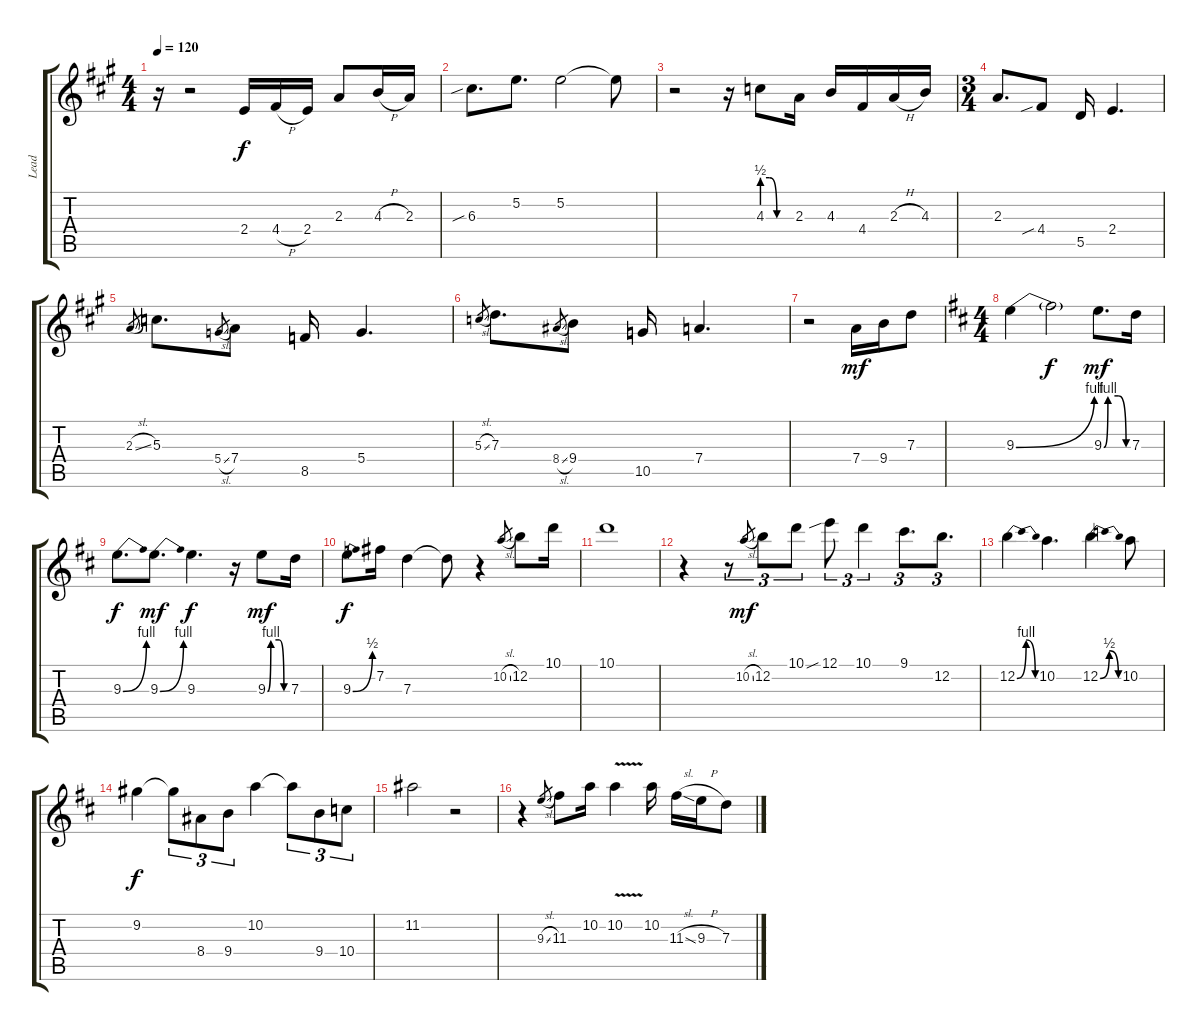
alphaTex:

\track ("Lead" "Lead") {instrument overdrivenguitar}
\staff {score tabs}
\tuning (E4 B3 G3 D3 A2 E2) {hide}
\ts (4 4)
\tempo 120
\clef g2
\ks a
r.16{dy f} r.2 2.4.16 4.4{h}.16 2.4.16 2.3.8 4.3{h}.16 2.3.16 |
6.3{sib}.8{d} 5.2.8{d} 5.2.2 5.2{t}.8 |
r.2 r.16 4.3{be (custom 0 2 15 2 30 0 60 0)}.8 2.3.16 4.3.16 4.4.16 2.3{h}.16 4.3.16 |
\ts (3 4)
2.3.8{d} 4.4{sib}.8 5.5.16 2.4.4{d} |
2.3{sl}.8{gr} 5.3.8{d} 5.4{sl}.8{gr} 7.4.8 8.5.16 5.4.4{d} |
5.3{sl}.8{gr} 7.3.8{d} 8.4{sl}.8{gr} 9.4.8 10.5.16 7.4.4{d} |
r.2 7.4.16{dy mf} 9.4.16 7.3.8 |
\ts (4 4)
\ks d
9.3{be (bend 0 0 60 4)}.4 9.3{t}.2{dy f} 9.3{be (custom 0 0 10 4 35 4 55 0 60 0)}.8{d dy mf} 7.3.16 |
9.3{be (bend 0 0 60 4)}.8{d dy f} 9.3{be (bend 0 0 60 4)}.8{d dy mf} 9.3.4{d dy f} r.16 9.3{be (custom 0 0 10 4 35 4 50 0 60 0)}.8{dy mf} 7.3.16 |
9.3{be (bend 0 0 60 2)}.8{dy f} 7.2.16 7.3.4 7.3{t}.8 r.4 10.2{sl}.8{gr} 12.2.8 10.1.16 |
10.1.1 |
r.4 r.8{tu (3 2)} 10.2{sl}.8{gr dy mf beam split} 12.2.8{tu (3 2) beam merge} 10.1.8{tu (3 2)} 12.1{sib}.8{tu (3 2)} 10.1.4{tu (3 2)} 9.1.8{d tu (3 2) beam merge} 12.2.8{d tu (3 2)} |
12.2{be (bendrelease 0 0 15 4 36 4 60 0)}.4 10.2.4{d} 12.2{be (bendrelease 0 0 30 2 30 2 60 0)}.4 10.2.8 |
9.2.4{dy f} 9.2{t}.8{tu (3 2)} 8.4.8{tu (3 2)} 9.4.8{tu (3 2)} 10.2.4 10.2{t}.8{tu (3 2)} 9.4.8{tu (3 2)} 10.4.8{tu (3 2)} |
11.2.2 r.2 |
r.4 9.3{sl}.8{gr} 11.3.8 10.2.16 10.2{v}.4 10.2.16 11.3{sl}.16 9.3{h}.16 7.3.8
